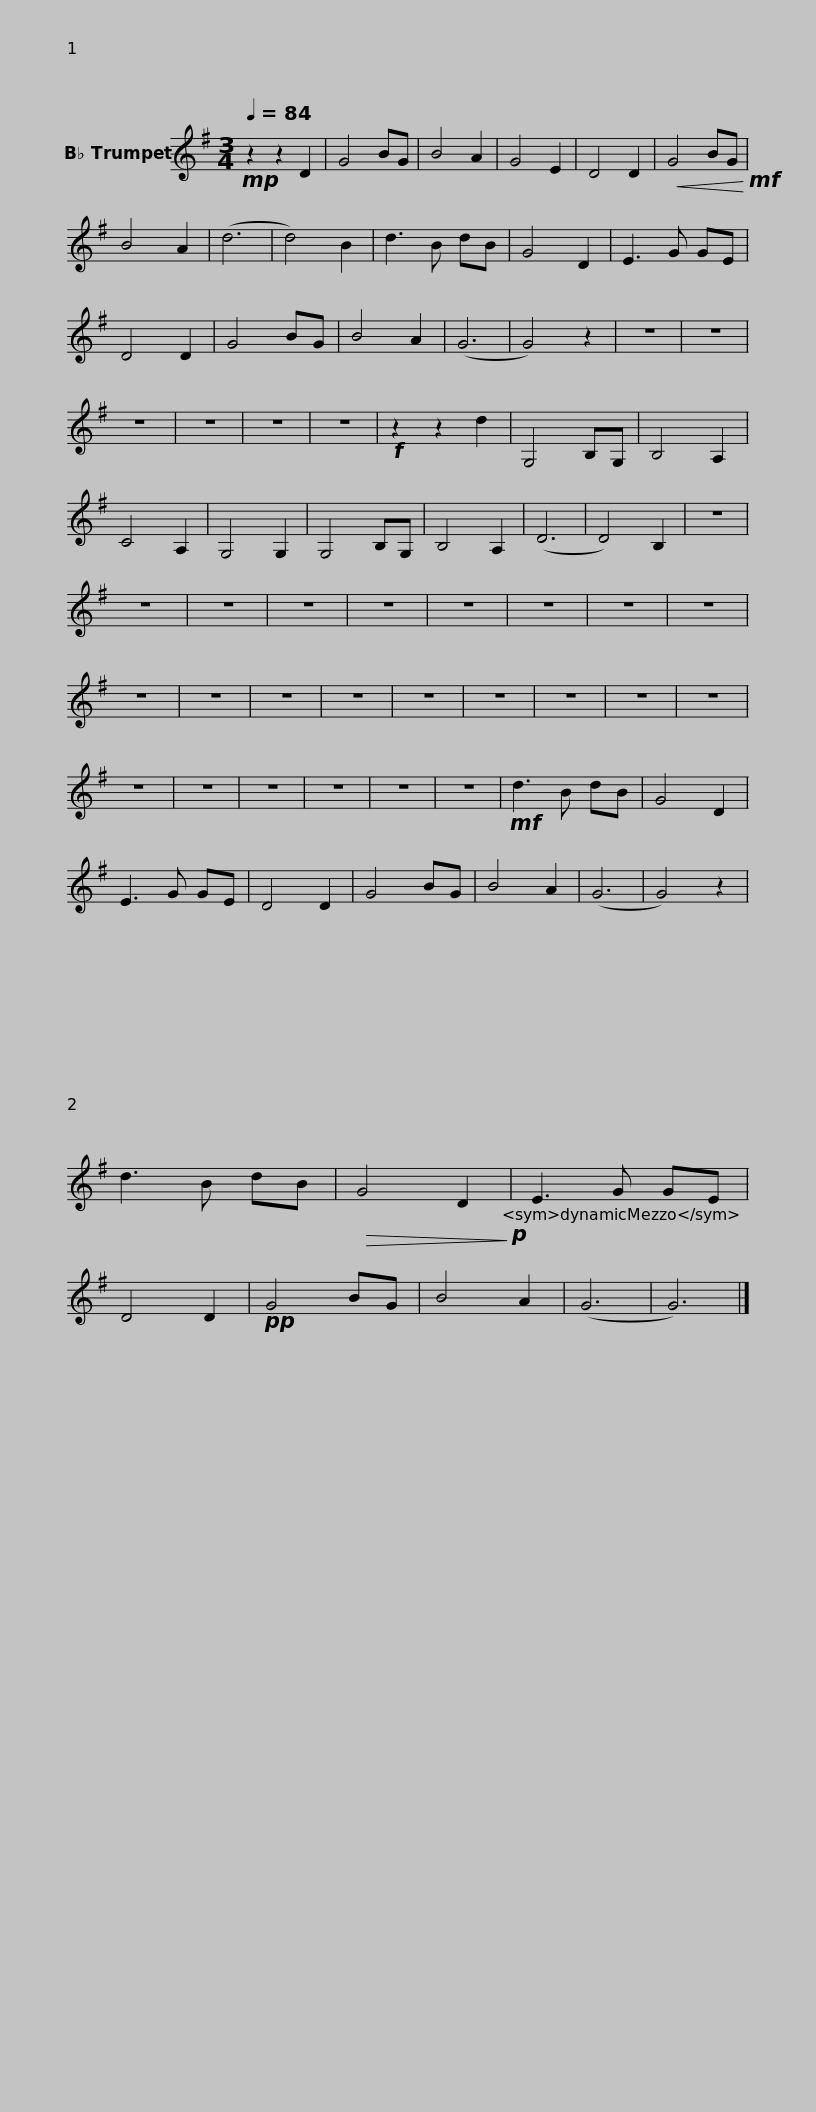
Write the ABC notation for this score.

X:1
L:1/8
Q:1/4=84
M:3/4
I:linebreak $
K:none
V:1 treble transpose=-2
V:1
[K:G]!mp! z2 z2 D2 | G4 BG | B4 A2 | G4 E2 | D4 D2 | %5
!<(! G4 BG!<)!!mf! | B4 A2 | (d6 | d4) B2 | d3 B dB | %10
 G4 D2 | E3 G GE | D4 D2 | G4 BG |$ B4 A2 | %15
 (G6 | G4) z2 | z6 | z6 | z6 | %20
 z6 | z6 | z6 |!f! z2 z2 d2 | G,4 B,G, | %25
 B,4 A,2 | C4 A,2 | G,4 G,2 | G,4 B,G, | B,4 A,2 | %30
 (D6 | D4) B,2 | z6 | z6 | z6 | %35
 z6 | z6 | z6 | z6 | z6 | %40
 z6 | z6 | z6 | z6 | z6 | %45
 z6 | z6 | z6 | z6 | z6 | %50
 z6 | z6 | z6 | z6 | z6 | %55
 z6 |$!mf! d3 B dB | G4 D2 | E3 G GE | D4 D2 | %60
 G4 BG | B4 A2 | (G6 | G4) z2 | d3 B dB | %65
!>(! G4 D2!>)!!p! | E3 G GE | D4 D2 |!pp! G4 BG | B4 A2 |$ %70
 (G6 | G6) |] %72
